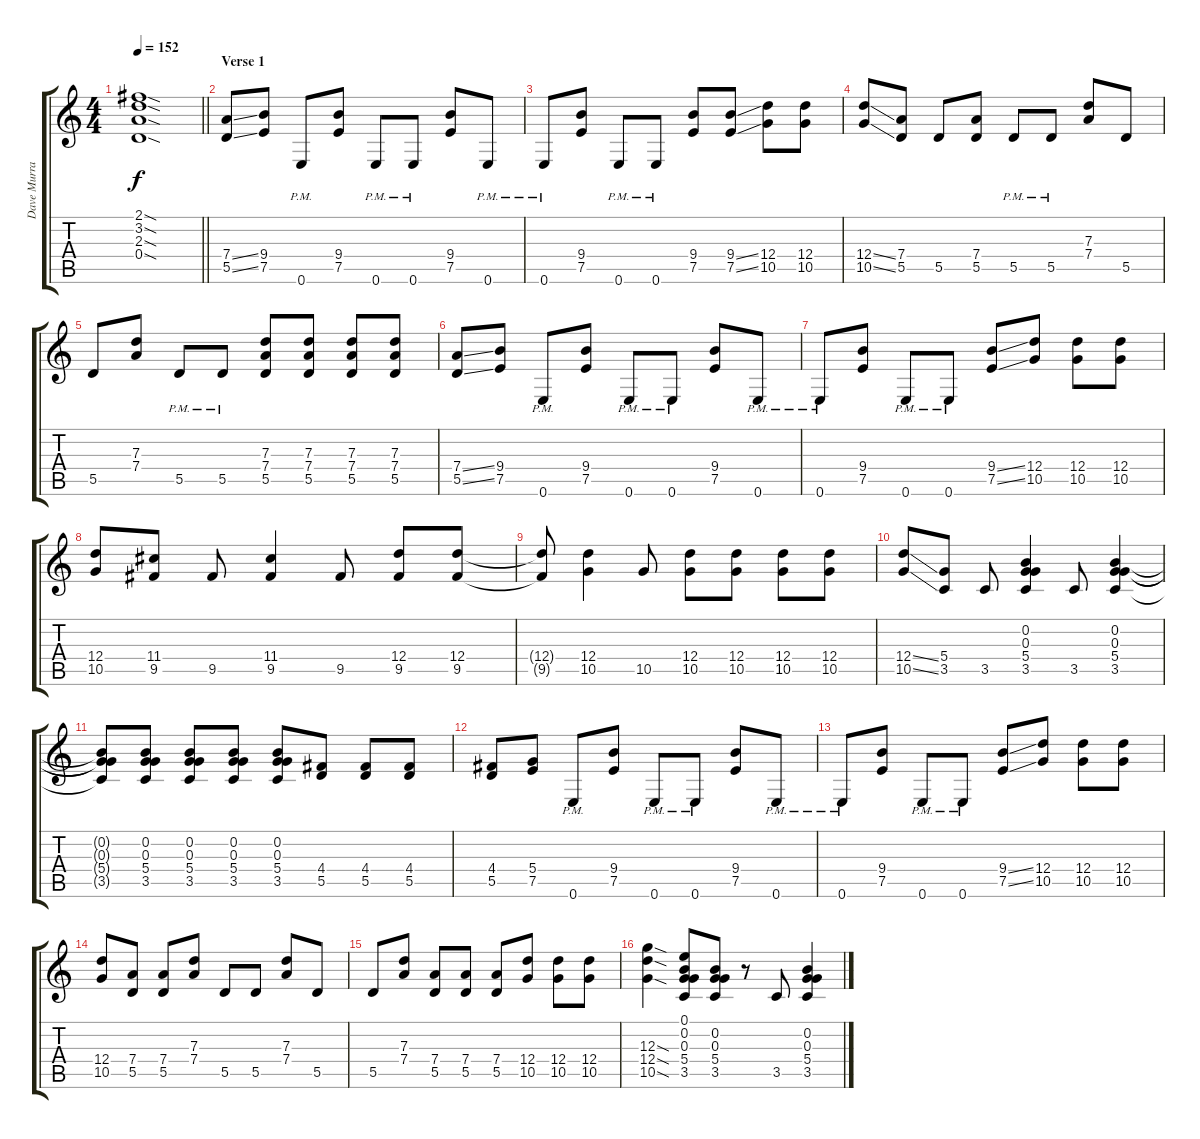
\track ("Dave Murray" "Dave Murra") {instrument distortionguitar}
\staff {score tabs}
\tuning (E4 B3 G3 D3 A2 E2) {hide}
\ts (4 4)
\tempo 152
\clef g2
\barLineRight lightlight
\ks c
(2.1{sod t} 3.2{sod t} 2.3{sod t} 0.4{sod t}).1{dy f} |
\section ("" "Verse 1")
(7.4{ss} 5.5{ss}).8 (9.4 7.5).8 0.6{pm}.8 (9.4 7.5).8 0.6{pm}.8 0.6{pm}.8 (9.4 7.5).8 0.6{pm}.8 |
0.6{pm}.8 (9.4 7.5).8 0.6{pm}.8 0.6{pm}.8 (9.4 7.5).8 (9.4{ss} 7.5{ss}).8 (12.4 10.5).8 (12.4 10.5).8 |
(12.4{ss} 10.5{ss}).8 (7.4 5.5).8 5.5.8 (7.4 5.5).8 5.5{pm}.8 5.5{pm}.8 (7.3 7.4).8 5.5.8 |
5.5.8 (7.3 7.4).8 5.5{pm}.8 5.5{pm}.8 (7.3 7.4 5.5).8 (7.3 7.4 5.5).8 (7.3 7.4 5.5).8 (7.3 7.4 5.5).8 |
(7.4{ss} 5.5{ss}).8 (9.4 7.5).8 0.6{pm}.8 (9.4 7.5).8 0.6{pm}.8 0.6{pm}.8 (9.4 7.5).8 0.6{pm}.8 |
0.6{pm}.8 (9.4 7.5).8 0.6{pm}.8 0.6{pm}.8 (9.4{ss} 7.5{ss}).8 (12.4 10.5).8 (12.4 10.5).8 (12.4 10.5).8 |
(12.4 10.5).8 (11.4 9.5).8 9.5.8 (11.4 9.5).4 9.5.8 (12.4 9.5).8 (12.4 9.5).8 |
(12.4{t} 9.5{t}).8 (12.4 10.5).4 10.5.8 (12.4 10.5).8 (12.4 10.5).8 (12.4 10.5).8 (12.4 10.5).8 |
(12.4{ss} 10.5{ss}).8 (5.4 3.5).8 3.5.8 (0.2 0.3 5.4 3.5).4 3.5.8 (0.2 0.3 5.4 3.5).4 |
(0.2{t} 0.3{t} 5.4{t} 3.5{t}).8 (0.2 0.3 5.4 3.5).8 (0.2 0.3 5.4 3.5).8 (0.2 0.3 5.4 3.5).8 (0.2 0.3 5.4 3.5).8 (4.4 5.5).8 (4.4 5.5).8 (4.4 5.5).8 |
(4.4 5.5).8 (5.4 7.5).8 0.6{pm}.8 (9.4 7.5).8 0.6{pm}.8 0.6{pm}.8 (9.4 7.5).8 0.6{pm}.8 |
0.6{pm}.8 (9.4 7.5).8 0.6{pm}.8 0.6{pm}.8 (9.4{ss} 7.5{ss}).8 (12.4 10.5).8 (12.4 10.5).8 (12.4 10.5).8 |
(12.4 10.5).8 (7.4 5.5).8 (7.4 5.5).8 (7.3 7.4).8 5.5.8 5.5.8 (7.3 7.4).8 5.5.8 |
5.5.8 (7.3 7.4).8 (7.4 5.5).8 (7.4 5.5).8 (7.4 5.5).8 (12.4 10.5).8 (12.4 10.5).8 (12.4 10.5).8 |
(12.3{sod} 12.4{sod} 10.5{sod}).4 (0.1 0.2 0.3 5.4 3.5).8 (0.2 0.3 5.4 3.5).8 r.8 3.5.8 (0.2 0.3 5.4 3.5).4
